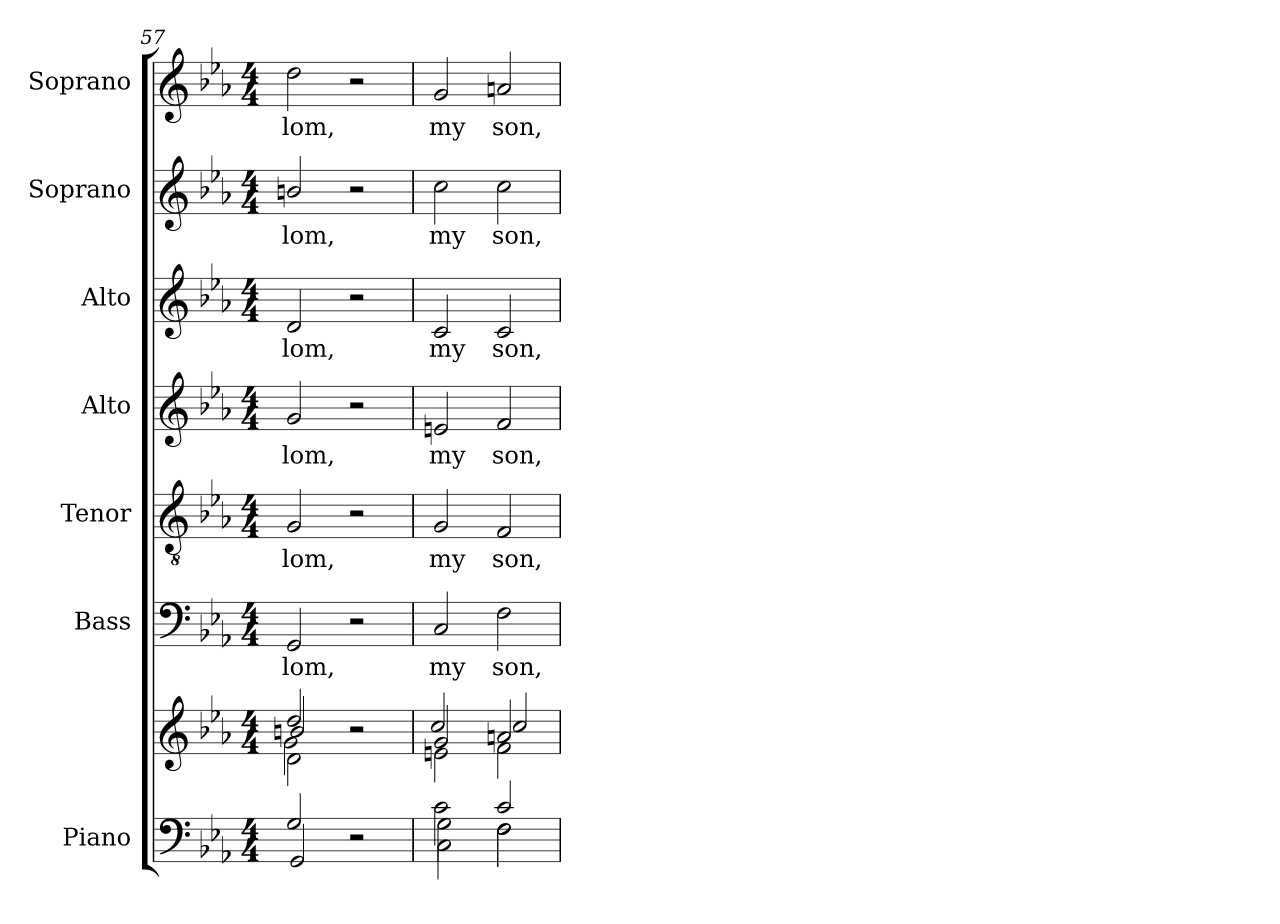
**kern	**kern	**kern	**text	**kern	**text	**kern	**text	**kern	**text	**kern	**text	**kern	**text
*part7	*part7	*part6	*part6	*part5	*part5	*part4	*part4	*part3	*part3	*part2	*part2	*part1	*part1
*staff8	*staff7	*staff6	*staff6	*staff5	*staff5	*staff4	*staff4	*staff3	*staff3	*staff2	*staff2	*staff1	*staff1
*I"Piano	*	*I"Bass	*	*I"Tenor	*	*I"Alto	*	*I"Alto	*	*I"Soprano	*	*I"Soprano	*
*	*	*I'B.	*	*I'T.	*	*	*	*I'A.	*	*	*	*I'S.	*
*clefF4	*clefG2	*clefF4	*	*clefGv2	*	*clefG2	*	*clefG2	*	*clefG2	*	*clefG2	*
*	*	*	*	*ITrd7c12	*	*	*	*	*	*	*	*	*
*k[b-e-a-]	*k[b-e-a-]	*k[b-e-a-]	*	*k[b-e-a-]	*	*k[b-e-a-]	*	*k[b-e-a-]	*	*k[b-e-a-]	*	*k[b-e-a-]	*
*E-:	*E-:	*E-:	*	*E-:	*	*E-:	*	*E-:	*	*E-:	*	*E-:	*
*M4/4	*M4/4	*M4/4	*	*M4/4	*	*M4/4	*	*M4/4	*	*M4/4	*	*M4/4	*
=57	=57	=57	=57	=57	=57	=57	=57	=57	=57	=57	=57	=57	=57
*^	*^	*	*	*	*	*	*	*	*	*	*	*	*
*	*^	*	*^	*	*	*	*	*	*	*	*	*	*	*	*
*	*	*	*	*	*^	*	*	*	*	*	*	*	*	*	*	*	*
!	!	!	!	!	!	!	!	!LO:LY:b:color=#000000	!	!	!	!	!	!	!	!	!	!
!	!	!	!	!	!	!	!	!	!	!LO:LY:b:color=#000000	!	!	!	!	!	!	!	!
!	!	!	!	!	!	!	!	!	!	!	!	!LO:LY:b:color=#000000	!	!	!	!	!	!
!	!	!	!	!	!	!	!	!	!	!	!	!	!	!LO:LY:b:color=#000000	!	!	!	!
!	!	!	!	!	!	!	!	!	!	!	!	!	!	!	!	!LO:LY:b:color=#000000	!	!
!	!	!	!	!	!	!	!	!	!	!	!	!	!	!	!	!	!	!LO:LY:b:color=#000000
2ryy	2Gi/	2GGi/	2ddi/	2bni/	2di\	2gi\	2GGi/	-lom,	2GGi/	-lom,	2gi/	-lom,	2di/	-lom,	2bni/	-lom,	2ddi\	-lom,
2r	2ryy	2ryy	2r	2ryy	2ryy	2ryy	2r	.	2r	.	2r	.	2r	.	2r	.	2r	.
*	*	*	*	*	*v	*v	*	*	*	*	*	*	*	*	*	*	*	*
=58	=58	=58	=58	=58	=58	=58	=58	=58	=58	=58	=58	=58	=58	=58	=58	=58	=58
*	*	*	*	*	*^	*	*	*	*	*	*	*	*	*	*	*	*
!	!	!	!	!	!	!	!	!LO:LY:b:color=#000000	!	!	!	!	!	!	!	!	!	!
*	*	*	*	*	*v	*v	*	*	*	*	*	*	*	*	*	*	*	*
*	*	*	*	*	*^	*	*	*	*	*	*	*	*	*	*	*	*
!	!	!	!	!	!	!	!	!	!	!LO:LY:b:color=#000000	!	!	!	!	!	!	!	!
*	*	*	*	*	*v	*v	*	*	*	*	*	*	*	*	*	*	*	*
*	*	*	*	*	*^	*	*	*	*	*	*	*	*	*	*	*	*
!	!	!	!	!	!	!	!	!	!	!	!	!LO:LY:b:color=#000000	!	!	!	!	!	!
*	*	*	*	*	*v	*v	*	*	*	*	*	*	*	*	*	*	*	*
*	*	*	*	*	*^	*	*	*	*	*	*	*	*	*	*	*	*
!	!	!	!	!	!	!	!	!	!	!	!	!	!	!LO:LY:b:color=#000000	!	!	!	!
*	*	*	*	*	*v	*v	*	*	*	*	*	*	*	*	*	*	*	*
*	*	*	*	*	*^	*	*	*	*	*	*	*	*	*	*	*	*
!	!	!	!	!	!	!	!	!	!	!	!	!	!	!	!	!LO:LY:b:color=#000000	!	!
*	*	*	*	*	*v	*v	*	*	*	*	*	*	*	*	*	*	*	*
*	*	*	*	*	*^	*	*	*	*	*	*	*	*	*	*	*	*
!	!	!	!	!	!	!	!	!	!	!	!	!	!	!	!	!	!	!LO:LY:b:color=#000000
*	*	*	*	*	*v	*v	*	*	*	*	*	*	*	*	*	*	*	*
2ci\	2Gi\	2Ci\	2gi/	2cci/	2eni\	2Ci/	my	2GGi/	my	2eni/	my	2ci/	my	2cci\	my	2gi/	my
!	!	!	!	!	!	!	!LO:LY:b:color=#000000	!	!	!	!	!	!	!	!	!	!
!	!	!	!	!	!	!	!	!	!LO:LY:b:color=#000000	!	!	!	!	!	!	!	!
!	!	!	!	!	!	!	!	!	!	!	!LO:LY:b:color=#000000	!	!	!	!	!	!
!	!	!	!	!	!	!	!	!	!	!	!	!	!LO:LY:b:color=#000000	!	!	!	!
!	!	!	!	!	!	!	!	!	!	!	!	!	!	!	!LO:LY:b:color=#000000	!	!
!	!	!	!	!	!	!	!	!	!	!	!	!	!	!	!	!	!LO:LY:b:color=#000000
2ci/	2Fi\	2Fi\	2ani/	2cci/	2fi\	2Fi\	son,	2FFi/	son,	2fi/	son,	2ci/	son,	2cci\	son,	2ani/	son,
*v	*v	*v	*	*	*	*	*	*	*	*	*	*	*	*	*	*	*
*	*v	*v	*v	*	*	*	*	*	*	*	*	*	*	*	*
=	=	=	=	=	=	=	=	=	=	=	=	=	=
*-	*-	*-	*-	*-	*-	*-	*-	*-	*-	*-	*-	*-	*-
